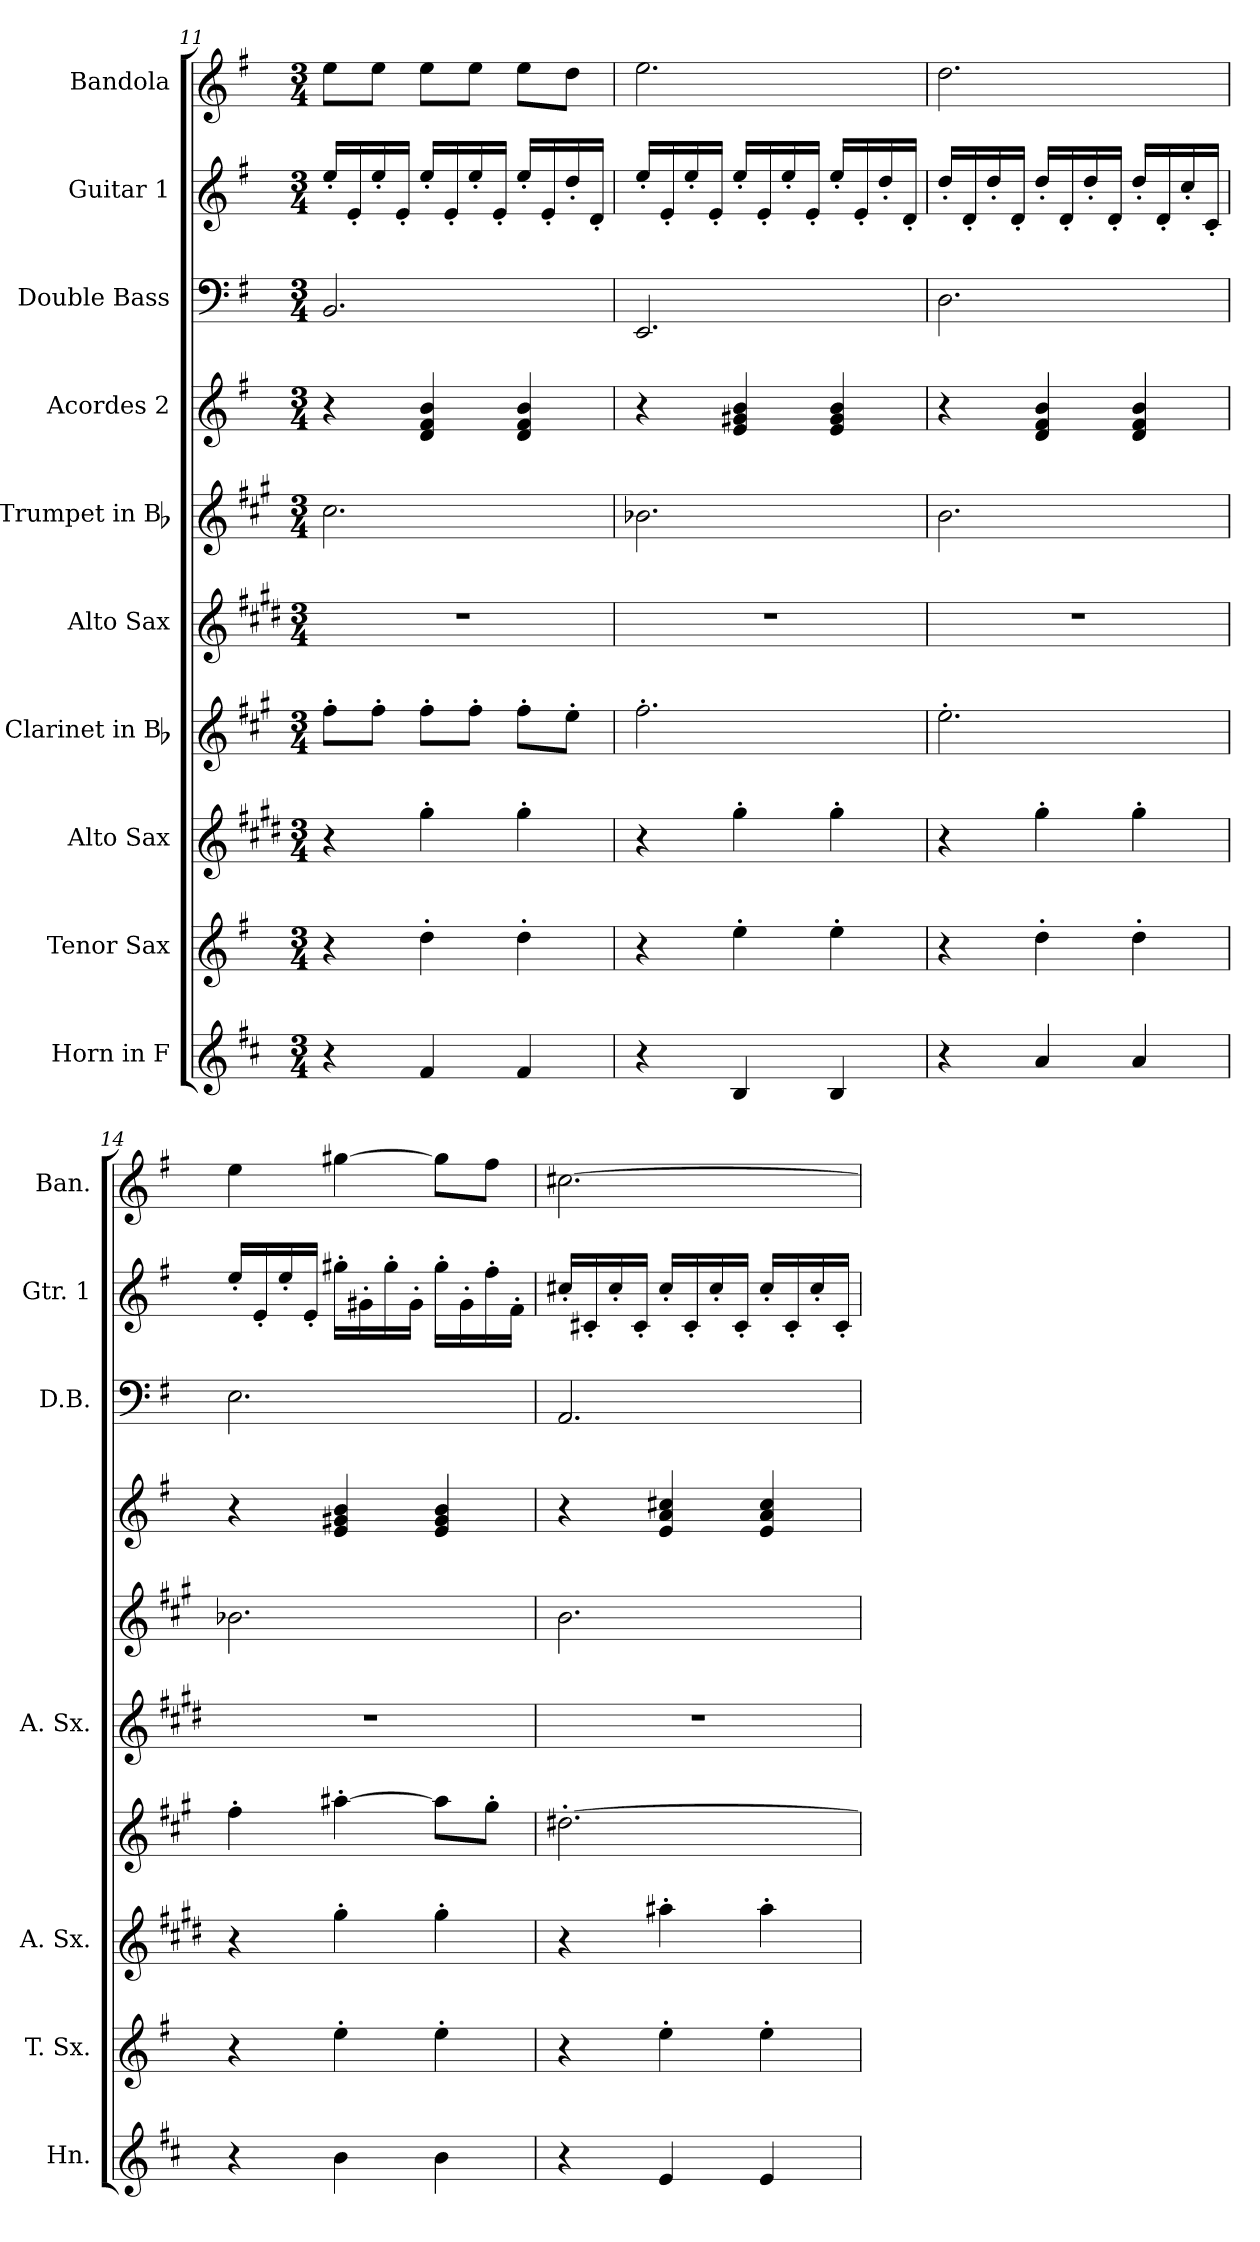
**kern	**kern	**kern	**kern	**kern	**kern	**kern	**kern	**kern	**kern
*part10	*part9	*part8	*part7	*part6	*part5	*part4	*part3	*part2	*part1
*staff10	*staff9	*staff8	*staff7	*staff6	*staff5	*staff4	*staff3	*staff2	*staff1
*I"Horn in F	*I"Tenor Sax	*I"Alto Sax	*I"Clarinet in Bb	*I"Alto Sax	*I"Trumpet in Bb	*I"Acordes 2	*I"Double Bass	*I"Guitar 1	*I"Bandola
*I'Hn.	*I'T. Sx.	*I'A. Sx.	*	*I'A. Sx.	*	*	*I'D.B.	*I'Gtr. 1	*I'Ban.
!!LO:PB:g=z
*clefG2	*clefG2	*clefG2	*clefG2	*clefG2	*clefG2	*clefG2	*clefF4	*clefG2	*clefG2
*ITrd4c7	*ITrd8c14	*ITrd5c9	*ITrd1c2	*ITrd5c9	*ITrd1c2	*ITrd7c12	*ITrd7c12	*ITrd7c12	*
*k[f#]	*k[f#]	*k[f#]	*k[f#]	*k[f#]	*k[f#]	*k[f#]	*k[f#]	*k[f#]	*k[f#]
*G:	*G:	*G:	*G:	*G:	*G:	*G:	*G:	*G:	*G:
*M3/4	*M3/4	*M3/4	*M3/4	*M3/4	*M3/4	*M3/4	*M3/4	*M3/4	*M3/4
=11	=11	=11	=11	=11	=11	=11	=11	=11	=11
4r	4r	4r	8ee'\L	2.r	2.b\	4r	2.BBB/	16e'/LL	8ee\L
.	.	.	.	.	.	.	.	16E'/	.
.	.	.	8ee'\J	.	.	.	.	16e'/	8ee\J
.	.	.	.	.	.	.	.	16E'/JJ	.
4B/	4d'\	4b'\	8ee'\L	.	.	4D/ 4F#/ 4B/	.	16e'/LL	8ee\L
.	.	.	.	.	.	.	.	16E'/	.
.	.	.	8ee'\J	.	.	.	.	16e'/	8ee\J
.	.	.	.	.	.	.	.	16E'/JJ	.
4B/	4d'\	4b'\	8ee'\L	.	.	4D/ 4F#/ 4B/	.	16e'/LL	8ee\L
.	.	.	.	.	.	.	.	16E'/	.
.	.	.	8dd'\J	.	.	.	.	16d'/	8dd\J
.	.	.	.	.	.	.	.	16D'/JJ	.
=12	=12	=12	=12	=12	=12	=12	=12	=12	=12
4r	4r	4r	2.ee'\	2.r	2.a-X\	4r	2.EEE/	16e'/LL	2.ee\
.	.	.	.	.	.	.	.	16E'/	.
.	.	.	.	.	.	.	.	16e'/	.
.	.	.	.	.	.	.	.	16E'/JJ	.
4E/	4e'\	4b'\	.	.	.	4E/ 4G#X/ 4B/	.	16e'/LL	.
.	.	.	.	.	.	.	.	16E'/	.
.	.	.	.	.	.	.	.	16e'/	.
.	.	.	.	.	.	.	.	16E'/JJ	.
4E/	4e'\	4b'\	.	.	.	4E/ 4G#/ 4B/	.	16e'/LL	.
.	.	.	.	.	.	.	.	16E'/	.
.	.	.	.	.	.	.	.	16d'/	.
.	.	.	.	.	.	.	.	16D'/JJ	.
!!LO:PB:g=z
=13	=13	=13	=13	=13	=13	=13	=13	=13	=13
4r	4r	4r	2.dd'\	2.r	2.a\	4r	2.DD\	16d'/LL	2.dd\
.	.	.	.	.	.	.	.	16D'/	.
.	.	.	.	.	.	.	.	16d'/	.
.	.	.	.	.	.	.	.	16D'/JJ	.
4d/	4d'\	4b'\	.	.	.	4D/ 4F#/ 4B/	.	16d'/LL	.
.	.	.	.	.	.	.	.	16D'/	.
.	.	.	.	.	.	.	.	16d'/	.
.	.	.	.	.	.	.	.	16D'/JJ	.
4d/	4d'\	4b'\	.	.	.	4D/ 4F#/ 4B/	.	16d'/LL	.
.	.	.	.	.	.	.	.	16D'/	.
.	.	.	.	.	.	.	.	16c'/	.
.	.	.	.	.	.	.	.	16C'/JJ	.
=14	=14	=14	=14	=14	=14	=14	=14	=14	=14
4r	4r	4r	4ee'\	2.r	2.a-X\	4r	2.EE\	16e'/LL	4ee\
.	.	.	.	.	.	.	.	16E'/	.
.	.	.	.	.	.	.	.	16e'/	.
.	.	.	.	.	.	.	.	16E'/JJ	.
4e\	4e'\	4b'\	[4gg#X'\	.	.	4E/ 4G#X/ 4B/	.	16g#X'\LL	[4gg#X\
.	.	.	.	.	.	.	.	16G#X'\	.
.	.	.	.	.	.	.	.	16g#'\	.
.	.	.	.	.	.	.	.	16G#'\JJ	.
4e\	4e'\	4b'\	8gg#\L]	.	.	4E/ 4G#/ 4B/	.	16g#'\LL	8gg#\L]
.	.	.	.	.	.	.	.	16G#'\	.
.	.	.	8ff#'\J	.	.	.	.	16f#'\	8ff#\J
.	.	.	.	.	.	.	.	16F#'\JJ	.
!!LO:PB:g=z
=15	=15	=15	=15	=15	=15	=15	=15	=15	=15
4r	4r	4r	[2.cc#X'\	2.r	2.a\	4r	2.AAA/	16c#X'/LL	[2.cc#X\
.	.	.	.	.	.	.	.	16C#X'/	.
.	.	.	.	.	.	.	.	16c#'/	.
.	.	.	.	.	.	.	.	16C#'/JJ	.
4A/	4e'\	4cc#X'\	.	.	.	4E/ 4A/ 4c#X/	.	16c#'/LL	.
.	.	.	.	.	.	.	.	16C#'/	.
.	.	.	.	.	.	.	.	16c#'/	.
.	.	.	.	.	.	.	.	16C#'/JJ	.
4A/	4e'\	4cc#'\	.	.	.	4E/ 4A/ 4c#/	.	16c#'/LL	.
.	.	.	.	.	.	.	.	16C#'/	.
.	.	.	.	.	.	.	.	16c#'/	.
.	.	.	.	.	.	.	.	16C#'/JJ	.
=	=	=	=	=	=	=	=	=	=
*-	*-	*-	*-	*-	*-	*-	*-	*-	*-
